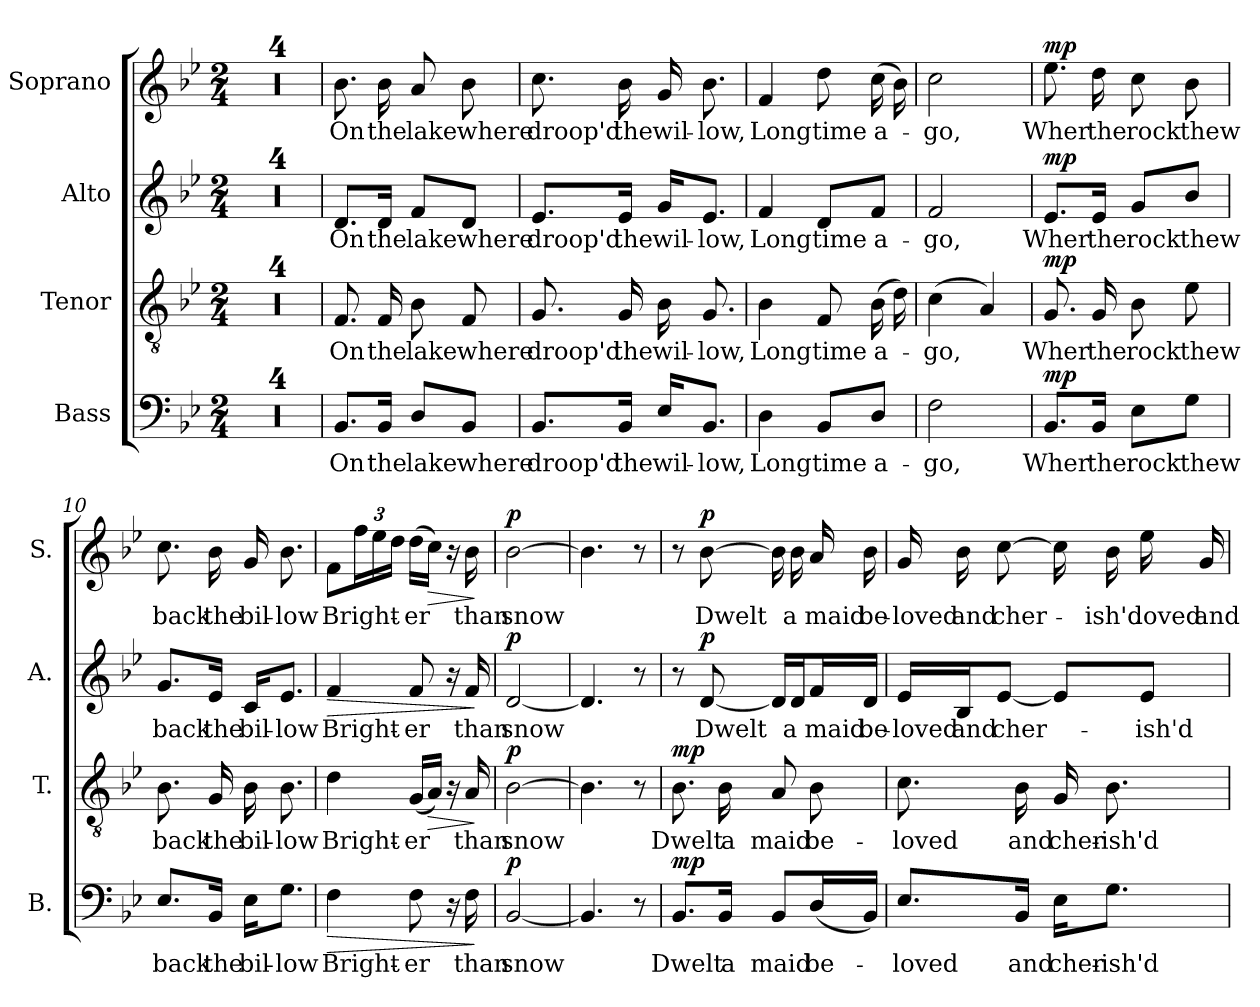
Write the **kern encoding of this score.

**kern	**text	**dynam	**kern	**text	**dynam	**kern	**text	**dynam	**kern	**text	**dynam
*part4	*part4	*part4	*part3	*part3	*part3	*part2	*part2	*part2	*part1	*part1	*part1
*staff4	*staff4	*staff4	*staff3	*staff3	*staff3	*staff2	*staff2	*staff2	*staff1	*staff1	*staff1
*I"Bass	*	*	*I"Tenor	*	*	*I"Alto	*	*	*I"Soprano	*	*
*I'B.	*	*	*I'T.	*	*	*I'A.	*	*	*I'S.	*	*
*clefF4	*	*	*clefGv2	*	*	*clefG2	*	*	*clefG2	*	*
*k[b-e-]	*	*	*k[b-e-]	*	*	*k[b-e-]	*	*	*k[b-e-]	*	*
*M2/4	*	*	*M2/4	*	*	*M2/4	*	*	*M2/4	*	*
*MM38	*	*	*MM38	*	*	*MM38	*	*	*MM38	*	*
=1	=1	=1	=1	=1	=1	=1	=1	=1	=1	=1	=1
2r	.	.	2r	.	.	2r	.	.	2r	.	.
=2	=2	=2	=2	=2	=2	=2	=2	=2	=2	=2	=2
2r	.	.	2r	.	.	2r	.	.	2r	.	.
=3	=3	=3	=3	=3	=3	=3	=3	=3	=3	=3	=3
2r	.	.	2r	.	.	2r	.	.	2r	.	.
=4	=4	=4	=4	=4	=4	=4	=4	=4	=4	=4	=4
2r	.	.	2r	.	.	2r	.	.	2r	.	.
=5	=5	=5	=5	=5	=5	=5	=5	=5	=5	=5	=5
!	!LO:LY:b	!	!	!LO:LY:b	!	!	!LO:LY:b	!	!	!LO:LY:b	!
8.BB-/L	On	.	8.F/	On	.	8.d/L	On	.	8.b-\	On	.
!	!LO:LY:b	!	!	!LO:LY:b	!	!	!LO:LY:b	!	!	!LO:LY:b	!
16BB-/Jk	the	.	16F/	the	.	16d/Jk	the	.	16b-\	the	.
!	!LO:LY:b	!	!	!LO:LY:b	!	!	!LO:LY:b	!	!	!LO:LY:b	!
8D/L	lake	.	8B-\	lake	.	8f/L	lake	.	8a/	lake	.
!	!LO:LY:b	!	!	!LO:LY:b	!	!	!LO:LY:b	!	!	!LO:LY:b	!
8BB-/J	where	.	8F/	where	.	8d/J	where	.	8b-\	where	.
=6	=6	=6	=6	=6	=6	=6	=6	=6	=6	=6	=6
!	!LO:LY:b	!	!	!LO:LY:b	!	!	!LO:LY:b	!	!	!LO:LY:b	!
8.BB-/L	droop'd	.	8.G/	droop'd	.	8.e-/L	droop'd	.	8.cc\	droop'd	.
!	!LO:LY:b	!	!	!LO:LY:b	!	!	!LO:LY:b	!	!	!LO:LY:b	!
16BB-/Jk	the	.	16G/	the	.	16e-/Jk	the	.	16b-\	the	.
!	!LO:LY:b	!	!	!LO:LY:b	!	!	!LO:LY:b	!	!	!LO:LY:b	!
16E-/KL	wil-	.	16B-\	wil-	.	16g/KL	wil-	.	16g/	wil-	.
!	!LO:LY:b	!	!	!LO:LY:b	!	!	!LO:LY:b	!	!	!LO:LY:b	!
8.BB-/J	-low,	.	8.G/	-low,	.	8.e-/J	-low,	.	8.b-\	-low,	.
=7	=7	=7	=7	=7	=7	=7	=7	=7	=7	=7	=7
!	!LO:LY:b	!	!	!LO:LY:b	!	!	!LO:LY:b	!	!	!LO:LY:b	!
4D\	Long	.	4B-\	Long	.	4f/	Long	.	4f/	Long	.
!	!LO:LY:b	!	!	!LO:LY:b	!	!	!LO:LY:b	!	!	!LO:LY:b	!
8BB-/L	time	.	8F/	time	.	8d/L	time	.	8dd\	time	.
!	!LO:LY:b	!	!	!LO:LY:b	!	!	!LO:LY:b	!	!	!LO:LY:b	!
8D/J	a-	.	(>16B-\	a-	.	8f/J	a-	.	(>16cc\	a-	.
.	.	.	16d\)	.	.	.	.	.	16b-\)	.	.
=8	=8	=8	=8	=8	=8	=8	=8	=8	=8	=8	=8
!	!LO:LY:b	!	!	!LO:LY:b	!	!	!LO:LY:b	!	!	!LO:LY:b	!
2F\	-go,	.	(>4c\	-go,	.	2f/	-go,	.	2cc\	-go,	.
.	.	.	4A/)	.	.	.	.	.	.	.	.
!!LO:LB:g=z
=9	=9	=9	=9	=9	=9	=9	=9	=9	=9	=9	=9
!	!LO:LY:b	!LO:DY:a	!	!LO:LY:b	!LO:DY:a	!	!LO:LY:b	!LO:DY:a	!	!LO:LY:b	!LO:DY:a
8.BB-/L	Wher	mp	8.G/	Wher	mp	8.e-/L	Wher	mp	8.ee-\	Wher	mp
!	!LO:LY:b	!	!	!LO:LY:b	!	!	!LO:LY:b	!	!	!LO:LY:b	!
16BB-/Jk	the	.	16G/	the	.	16e-/Jk	the	.	16dd\	the	.
!	!LO:LY:b	!	!	!LO:LY:b	!	!	!LO:LY:b	!	!	!LO:LY:b	!
8E-\L	rock	.	8B-\	rock	.	8g/L	rock	.	8cc\	rock	.
!	!LO:LY:b	!	!	!LO:LY:b	!	!	!LO:LY:b	!	!	!LO:LY:b	!
8G\J	thew	.	8e-\	thew	.	8b-/J	thew	.	8b-\	thew	.
=10	=10	=10	=10	=10	=10	=10	=10	=10	=10	=10	=10
!	!LO:LY:b	!	!	!LO:LY:b	!	!	!LO:LY:b	!	!	!LO:LY:b	!
8.E-/L	back	.	8.B-\	back	.	8.g/L	back	.	8.cc\	back	.
!	!LO:LY:b	!	!	!LO:LY:b	!	!	!LO:LY:b	!	!	!LO:LY:b	!
16BB-/Jk	the	.	16G/	the	.	16e-/Jk	the	.	16b-\	the	.
!	!LO:LY:b	!	!	!LO:LY:b	!	!	!LO:LY:b	!	!	!LO:LY:b	!
16E-\KL	bil-	.	16B-\	bil-	.	16c/KL	bil-	.	16g/	bil-	.
!	!LO:LY:b	!	!	!LO:LY:b	!	!	!LO:LY:b	!	!	!LO:LY:b	!
8.G\J	-low	.	8.B-\	-low	.	8.e-/J	-low	.	8.b-\	-low	.
=11	=11	=11	=11	=11	=11	=11	=11	=11	=11	=11	=11
!	!LO:LY:b	!LO:HP:b	!	!LO:LY:b	!	!	!LO:LY:b	!LO:HP:b	!	!LO:LY:b	!
4F\	Bright-	>	4d\	Bright-	.	4f/	Bright-	>	8f\L	Bright-	.
*	*	*	*	*	*	*	*	*	*Xbrackettup	*	*
.	.	.	.	.	.	.	.	.	24ff\L	.	.
.	.	.	.	.	.	.	.	.	24ee-\	.	.
.	.	.	.	.	.	.	.	.	24dd\JJ	.	.
!	!LO:LY:b	!	!	!LO:LY:b	!	!	!LO:LY:b	!	!	!LO:LY:b	!
8F\	-er	.	(<16G/LL	-er	.	8f/	-er	.	(>16dd\LL	-er	.
!	!	!	!	!	!LO:HP:b	!	!	!	!	!	!LO:HP:b
.	.	.	16A/JJ)	.	>	.	.	.	16cc\JJ)	.	>
16r	.	.	16r	.	.	16r	.	.	16r	.	.
!	!LO:LY:b	!	!	!LO:LY:b	!	!	!LO:LY:b	!	!	!LO:LY:b	!
16F\	than	.	16A/	than	.	16f/	than	.	16b-\	than	.
.	.	]	.	.	]	.	.	]	.	.	]
=12	=12	=12	=12	=12	=12	=12	=12	=12	=12	=12	=12
!	!LO:LY:b	!LO:DY:a	!	!LO:LY:b	!LO:DY:a	!	!LO:LY:b	!LO:DY:a	!	!LO:LY:b	!LO:DY:a
[2BB-/	snow	p	[2B-\	snow	p	[2d/	snow	p	[2b-\	snow	p
=13	=13	=13	=13	=13	=13	=13	=13	=13	=13	=13	=13
4.BB-/]	.	.	4.B-\]	.	.	4.d/]	.	.	4.b-\]	.	.
8r	.	.	8r	.	.	8r	.	.	8r	.	.
=14	=14	=14	=14	=14	=14	=14	=14	=14	=14	=14	=14
!	!LO:LY:b	!LO:DY:a	!	!LO:LY:b	!LO:DY:a	!	!	!	!	!	!
8.BB-/L	-Dwelt	mp	8.B-\	-Dwelt	mp	8r	.	.	8r	.	.
!	!	!	!	!	!	!	!LO:LY:b	!LO:DY:a	!	!LO:LY:b	!LO:DY:a
.	.	.	.	.	.	[8d/	-Dwelt	p	[8b-\	-Dwelt	p
!	!LO:LY:b	!	!	!LO:LY:b	!	!	!	!	!	!	!
16BB-/Jk	a	.	16B-\	a	.	.	.	.	.	.	.
!	!LO:LY:b	!	!	!LO:LY:b	!	!	!	!	!	!	!
8BB-/L	maid	.	8A/	maid	.	16d/LL]	.	.	16b-\]	.	.
!	!	!	!	!	!	!	!LO:LY:b	!	!	!LO:LY:b	!
.	.	.	.	.	.	16d/J	a	.	16b-\	a	.
!	!LO:LY:b	!	!	!LO:LY:b	!	!	!LO:LY:b	!	!	!LO:LY:b	!
(>16D/L	be-	.	8B-\	be-	.	16f/L	maid	.	16a/	maid	.
!	!	!	!	!	!	!	!LO:LY:b	!	!	!LO:LY:b	!
16BB-/JJ)	.	.	.	.	.	16d/JJ	be-	.	16b-\	be-	.
!!LO:PB:g=z
=15	=15	=15	=15	=15	=15	=15	=15	=15	=15	=15	=15
!	!LO:LY:b	!	!	!LO:LY:b	!	!	!LO:LY:b	!	!	!LO:LY:b	!
8.E-/L	-loved	.	8.c\	-loved	.	16e-/LL	-loved	.	16g/	-loved	.
!	!	!	!	!	!	!	!LO:LY:b	!	!	!LO:LY:b	!
.	.	.	.	.	.	16B-/J	and	.	16b-\	and	.
!	!	!	!	!	!	!	!LO:LY:b	!	!	!LO:LY:b	!
.	.	.	.	.	.	[8e-/J	cher-	.	[8cc\	cher-	.
!	!LO:LY:b	!	!	!LO:LY:b	!	!	!	!	!	!	!
16BB-/Jk	and	.	16B-\	and	.	.	.	.	.	.	.
!	!LO:LY:b	!	!	!LO:LY:b	!	!	!	!	!	!	!
16E-\KL	cher-	.	16G/	cher-	.	8e-/L]	.	.	16cc\]	.	.
!	!LO:LY:b	!	!	!LO:LY:b	!	!	!	!	!	!LO:LY:b	!
8.G\J	-ish'd	.	8.B-\	-ish'd	.	.	.	.	16b-\	-ish'd	.
!	!	!	!	!	!	!	!LO:LY:b	!	!	!LO:LY:b	!
.	.	.	.	.	.	8e-/J	-ish'd	.	16ee-\	loved	.
!	!	!	!	!	!	!	!	!	!	!LO:LY:b	!
.	.	.	.	.	.	.	.	.	16g/	and	.
=	=	=	=	=	=	=	=	=	=	=	=
*-	*-	*-	*-	*-	*-	*-	*-	*-	*-	*-	*-
